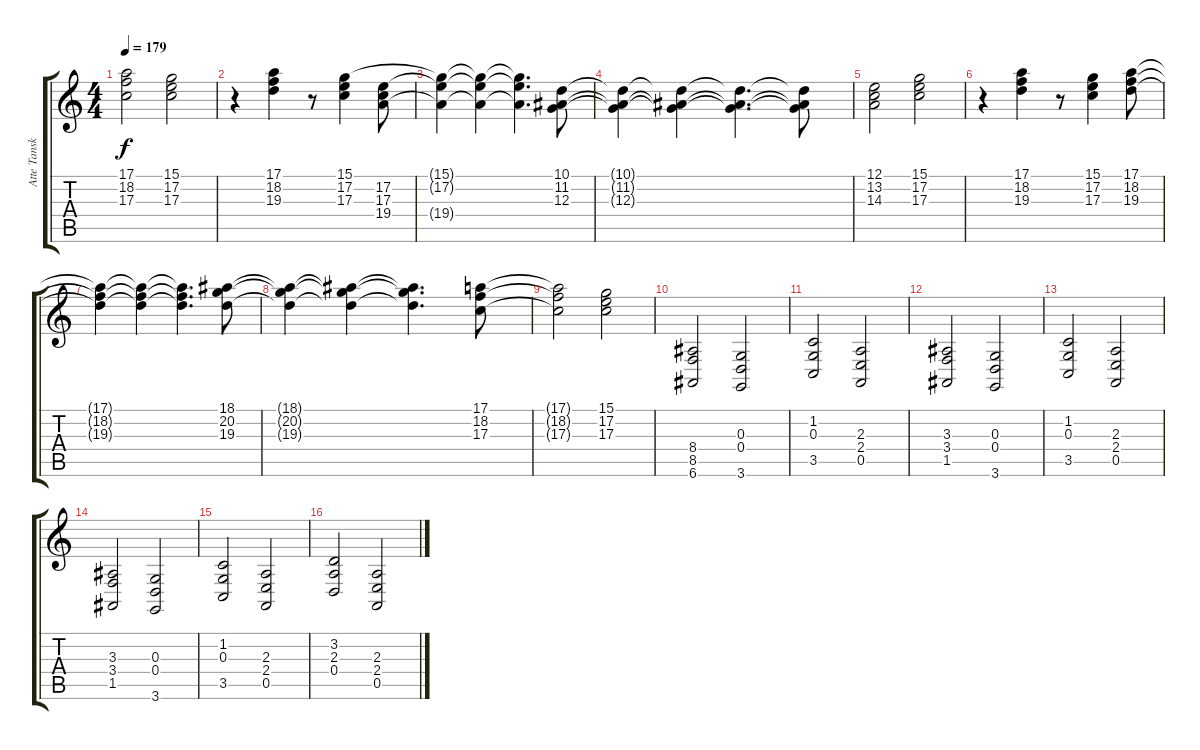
\track ("Atte Tanskanen (Keys)" "Atte Tansk") {instrument stringensemble1}
\staff {score tabs}
\tuning (E4 B3 G3 D3 A2 E2) {hide}
\ts (4 4)
\tempo 179
\clef g2
\ks c
(17.1{t} 18.2{t} 17.3{t}).2{dy f} (15.1 17.2 17.3).2 |
r.4 (17.1 18.2 19.3).4 r.8 (15.1 17.2 17.3).4 (17.2 17.3 19.4).8 |
(15.1{t} 17.2{t} 19.4{t}).4 (15.1{t} 17.2{t} 19.4{t}).4 (15.1{t} 17.2{t} 19.4{t}).4{d} (10.1 11.2 12.3).8 |
(10.1{t} 11.2{t} 12.3{t}).4 (10.1{t} 11.2{t} 12.3{t}).4 (10.1{t} 11.2{t} 12.3{t}).4{d} (10.1{t} 11.2{t} 12.3{t}).8 |
(12.1 13.2 14.3).2 (15.1 17.2 17.3).2 |
r.4 (17.1 18.2 19.3).4 r.8 (15.1 17.2 17.3).4 (17.1 18.2 19.3).8 |
(17.1{t} 18.2{t} 19.3{t}).4 (17.1{t} 18.2{t} 19.3{t}).4 (17.1{t} 18.2{t} 19.3{t}).4{d} (18.1 20.2 19.3).8 |
(18.1{t} 20.2{t} 19.3{t}).4 (18.1{t} 20.2{t} 19.3{t}).4 (18.1{t} 20.2{t} 19.3{t}).4{d} (17.1 18.2 17.3).8 |
(17.1{t} 18.2{t} 17.3{t}).2 (15.1 17.2 17.3).2 |
(8.4 8.5 6.6).2 (0.3 0.4 3.6).2 |
(1.2 0.3 3.5).2 (2.3 2.4 0.5).2 |
(3.3 3.4 1.5).2 (0.3 0.4 3.6).2 |
(1.2 0.3 3.5).2 (2.3 2.4 0.5).2 |
(3.3 3.4 1.5).2 (0.3 0.4 3.6).2 |
(1.2 0.3 3.5).2 (2.3 2.4 0.5).2 |
(3.2 2.3 0.4).2 (2.3 2.4 0.5).2
